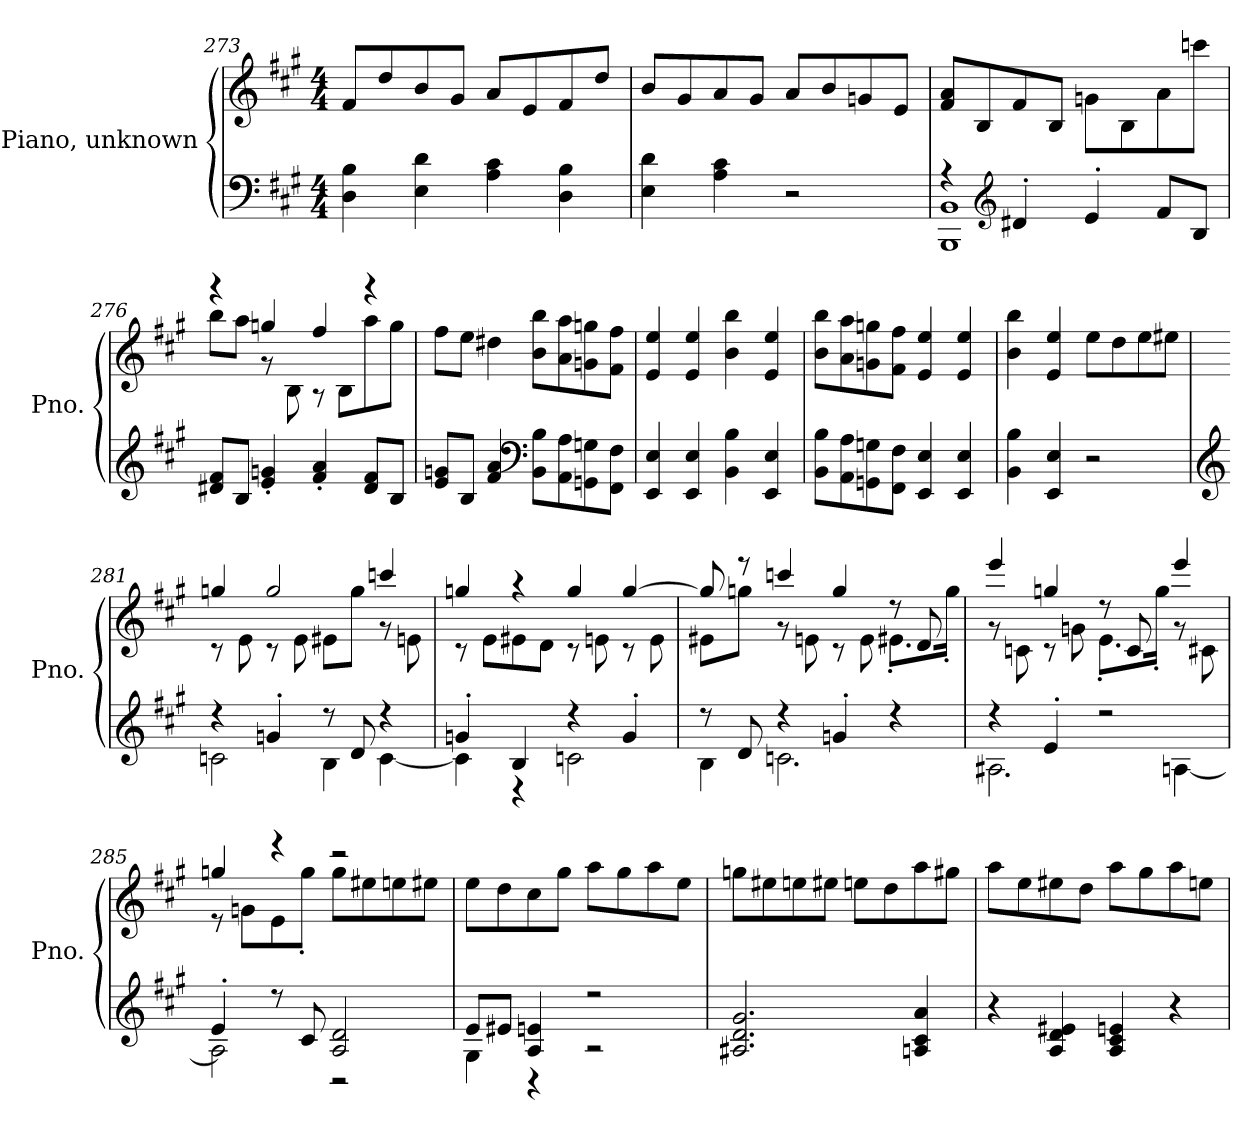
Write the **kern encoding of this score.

**kern	**kern
*part1	*part1
*staff2	*staff1
*I"Piano, unknown	*
*I'Pno.	*
*clefF4	*clefG2
*k[f#c#g#]	*k[f#c#g#]
*M4/4	*M4/4
=273	=273
4D\ 4B\	8f#/L
.	8dd/
4E\ 4d\	8b/
.	8g#/J
4A\ 4c#\	8a/L
.	8e/
4D\ 4B\	8f#/
.	8dd/J
=274	=274
4E\ 4d\	8b/L
.	8g#/
4A\ 4c#\	8a/
.	8g#/J
2r	8a/L
.	8b/
.	8gn/
.	8e/J
!!LO:LB:g=z
=275	=275
*^	*
4r	1BBB 1BB	8f#/ 8a/L
.	.	8B/
*clefG2	*	*
4d#X'/	.	8f#/
.	.	8B/J
4e'/	.	8gn\L
.	.	8B\
8f#/L	.	8a\
8B/J	.	8cccn\J
*v	*v	*
=276	=276
*	*^
8d#X/ 8f#/L	4r	8bb\L
8B/J	.	8aa\J
4e/' 4gn/'	4ggn/	8r
.	.	8B\
4f#/' 4a/'	4ff#/	8r
.	.	8B\L
8d#/ 8f#/L	4r	8aa\
8B/J	.	8gg\J
*	*v	*v
=277	=277
8e/ 8gn/L	8ff#\L
8B/J	8ee\J
4f#/ 4a/	4dd#X\
*clefF4	*
8BB\ 8B\L	8b\ 8bb\L
8AA\ 8A\	8a\ 8aa\
8GGn\ 8Gn\	8gn\ 8ggn\
8FF#\ 8F#\J	8f#\ 8ff#\J
=278	=278
4EE/ 4E/	4e/ 4ee/
4EE/ 4E/	4e/ 4ee/
4BB\ 4B\	4b\ 4bb\
4EE/ 4E/	4e/ 4ee/
!!LO:LB:g=z
=279	=279
8BB\ 8B\L	8b\ 8bb\L
8AA\ 8A\	8a\ 8aa\
8GGn\ 8Gn\	8gn\ 8ggn\
8FF#\ 8F#\J	8f#\ 8ff#\J
4EE/ 4E/	4e/ 4ee/
4EE/ 4E/	4e/ 4ee/
=280	=280
4BB\ 4B\	4b\ 4bb\
4EE/ 4E/	4e/ 4ee/
2r	8ee\L
.	8dd\
.	8ee\
.	8ee#X\J
=281	=281
*clefG2	*
*^	*^
4r	2cn\	4ggn/	8r
.	.	.	8e\
4gn'/	.	2gg/	8r
.	.	.	8e\
8r	4B\	.	8e#X\L
8d/	.	.	8gg\J
4r	[4c\	4cccn/	8r
.	.	.	8en\
=282	=282	=282	=282
4gn'/	4c\]	4ggn/	8r
.	.	.	8e\L
4B/	4r	4r	8e#X\
.	.	.	8d\J
4r	2cn\	4gg/	8r
.	.	.	8en\
4g'/	.	[4gg/	8r
.	.	.	8e\
!!LO:LB:g=z	!!
=283	=283	=283	=283
8r	4B\	8gg/]	8e#X\L
8d/	.	8r	8ggn\J
4r	2.cn\	4cccn/	8r
.	.	.	8en\
4gn'/	.	4gg/	8r
.	.	.	8e\
4r	.	8r	8.e#X'\L
.	.	8d/	.
.	.	.	16gg'\Jk
=284	=284	=284	=284
4r	2.A#X\	4eee/	8r
.	.	.	8cn\
4e'/	.	4ggn/	8r
.	.	.	8gn\
2r	.	8r	8.e'\L
.	.	8c/	.
.	.	.	16gg'\Jk
.	[4An\	4eee/	8r
.	.	.	8c#X\
=285	=285	=285	=285
4e'/	2A\]	4ggn/	8r
.	.	.	8gn\L
8r	.	4r	8e\
8c#/	.	.	8gg'\J
2A/ 2d/	2r	2r	8gg\L
.	.	.	8ee#X\
.	.	.	8een\
.	.	.	8ee#X\J
*	*	*v	*v
!!LO:LB:g=z
=286	=286	=286
8e/L	4G#\	8ee\L
8e#X/J	.	8dd\
4A/ 4en/	4r	8cc#\
.	.	8gg#\J
2r	2r	8aa\L
.	.	8gg#\
.	.	8aa\
.	.	8ee\J
*v	*v	*
=287	=287
2.A#X/ 2.d/ 2.g#/	8ggn\L
.	8ee#X\
.	8een\
.	8ee#X\J
.	8een\L
.	8dd\
4An/ 4c#/ 4a/	8aa\
.	8gg#X\J
=288	=288
4r	8aa\L
.	8ee\
4A/ 4d/ 4e#X/	8ee#X\
.	8dd\J
4A/ 4c#/ 4en/	8aa\L
.	8gg#\
4r	8aa\
.	8een\J
=	=
*-	*-
